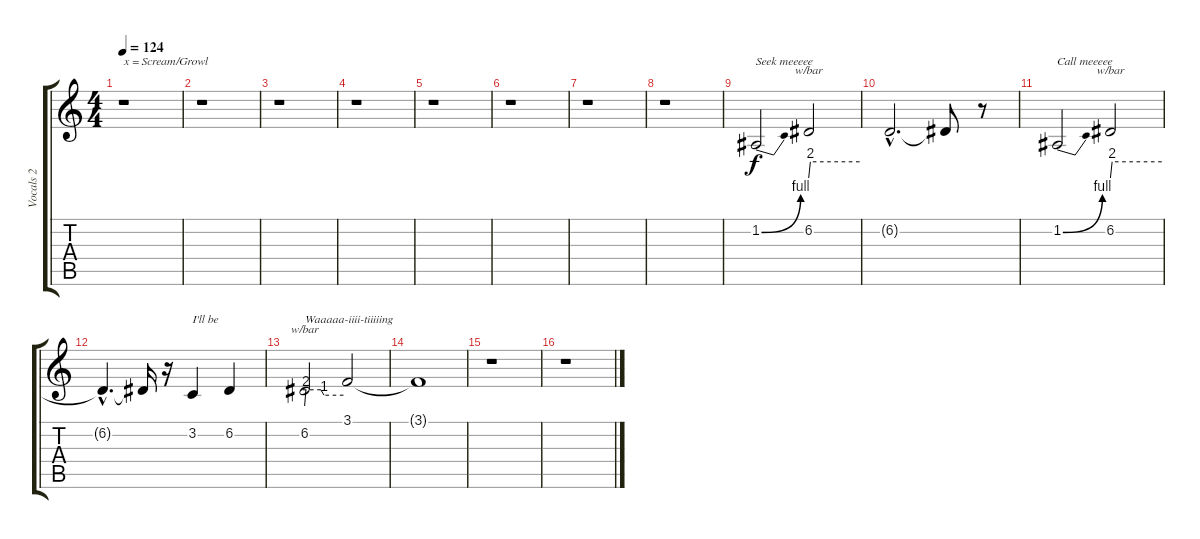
\track ("Vocals 2" "Vocals 2") {instrument oboe}
\staff {score tabs}
\tuning (D4 A3 F3 C3 G2 C2) {hide}
\ts (4 4)
\tempo 124
\clef g2
\ks c
r.1{txt "x = Scream/Growl" dy f instrument oboe} |
r.1 |
r.1 |
r.1 |
r.1 |
r.1 |
r.1 |
r.1 |
1.2{be (bend 0 0 60 4)}.2{txt "Seek meeeee"} 6.2.2{tbe (custom default 0 0 2 8 60 8)} |
6.2{hac t}.2{d} 6.2{t}.8 r.8 |
1.2{be (bend 0 0 60 4)}.2{txt "Call meeeee"} 6.2.2{tbe (custom default 0 0 2 8 60 8)} |
6.2{hac t}.4{d} 6.2{t}.16 r.16 3.2.4{txt "I'll be"} 6.2.4 |
6.2.2{tbe (custom default 0 0 2 8 25 8 30 4 60 4) txt "Waaaaa-iiii-tiiiiing"} 3.1.2 |
3.1{t}.1 |
r.1 |
r.1
